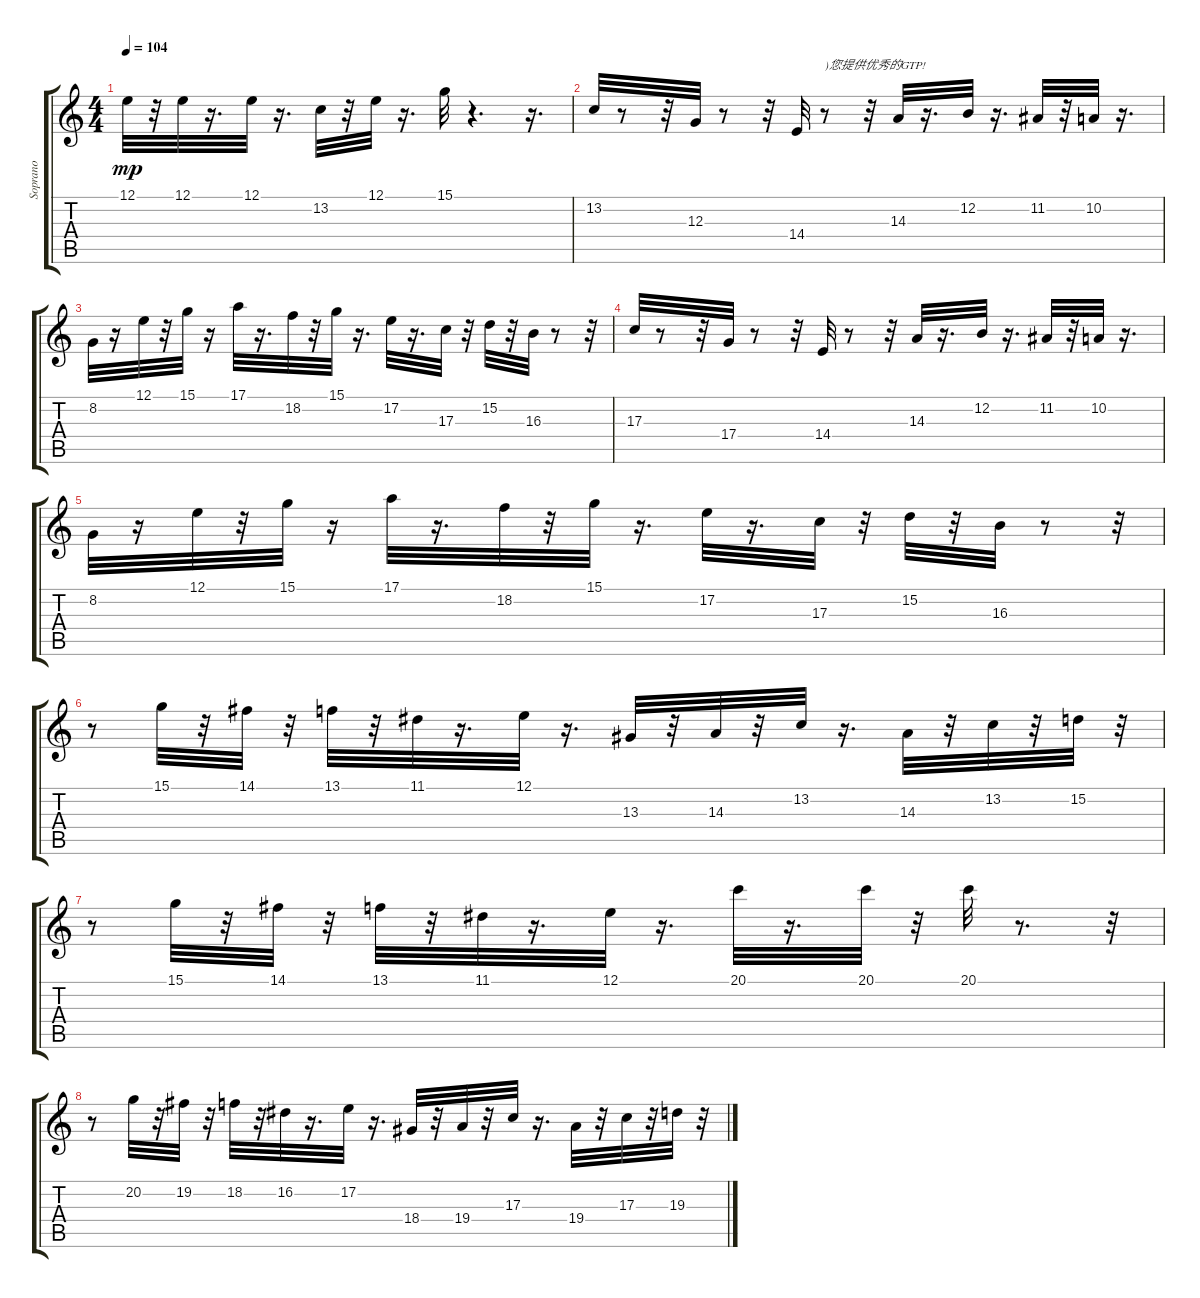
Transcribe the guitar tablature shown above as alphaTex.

\track ("Soprano" "Soprano") {instrument acousticgrandpiano}
\staff {score tabs}
\tuning (E4 B3 G3 D3 A2 E2) {hide}
\ts (4 4)
\tempo 104
\clef g2
\ks c
12.1.32{dy mp instrument acousticgrandpiano} r.32 12.1.32 r.16{d} 12.1.32 r.16{d} 13.2.32 r.32 12.1.32 r.16{d} 15.1.32 r.4{d} r.16{d} |
13.2.32 r.8 r.32 12.3.32 r.8 r.32 14.4.32 r.8{txt ")您提供优秀的GTP!"} r.32 14.3.32 r.16{d} 12.2.32 r.16{d} 11.2.32 r.32 10.2.32 r.16{d} |
8.2.32 r.16 12.1.32 r.32 15.1.32 r.16 17.1.32 r.16{d} 18.2.32 r.32 15.1.32 r.16{d} 17.2.32 r.16{d} 17.3.32 r.32 15.2.32 r.32 16.3.32 r.8 r.32 |
17.3.32 r.8 r.32 17.4.32 r.8 r.32 14.4.32 r.8 r.32 14.3.32 r.16{d} 12.2.32 r.16{d} 11.2.32 r.32 10.2.32 r.16{d} |
8.2.32 r.16 12.1.32 r.32 15.1.32 r.16 17.1.32 r.16{d} 18.2.32 r.32 15.1.32 r.16{d} 17.2.32 r.16{d} 17.3.32 r.32 15.2.32 r.32 16.3.32 r.8 r.32 |
r.8 15.1.32 r.32 14.1.32 r.32 13.1.32 r.32 11.1.32 r.16{d} 12.1.32 r.16{d} 13.3.32 r.32 14.3.32 r.32 13.2.32 r.16{d} 14.3.32 r.32 13.2.32 r.32 15.2.32 r.32 |
r.8 15.1.32 r.32 14.1.32 r.32 13.1.32 r.32 11.1.32 r.16{d} 12.1.32 r.16{d} 20.1.32 r.16{d} 20.1.32 r.32 20.1.32 r.8{d} r.32 |
r.8 20.2.32 r.32 19.2.32 r.32 18.2.32 r.32 16.2.32 r.16{d} 17.2.32 r.16{d} 18.4.32 r.32 19.4.32 r.32 17.3.32 r.16{d} 19.4.32 r.32 17.3.32 r.32 19.3.32 r.32
